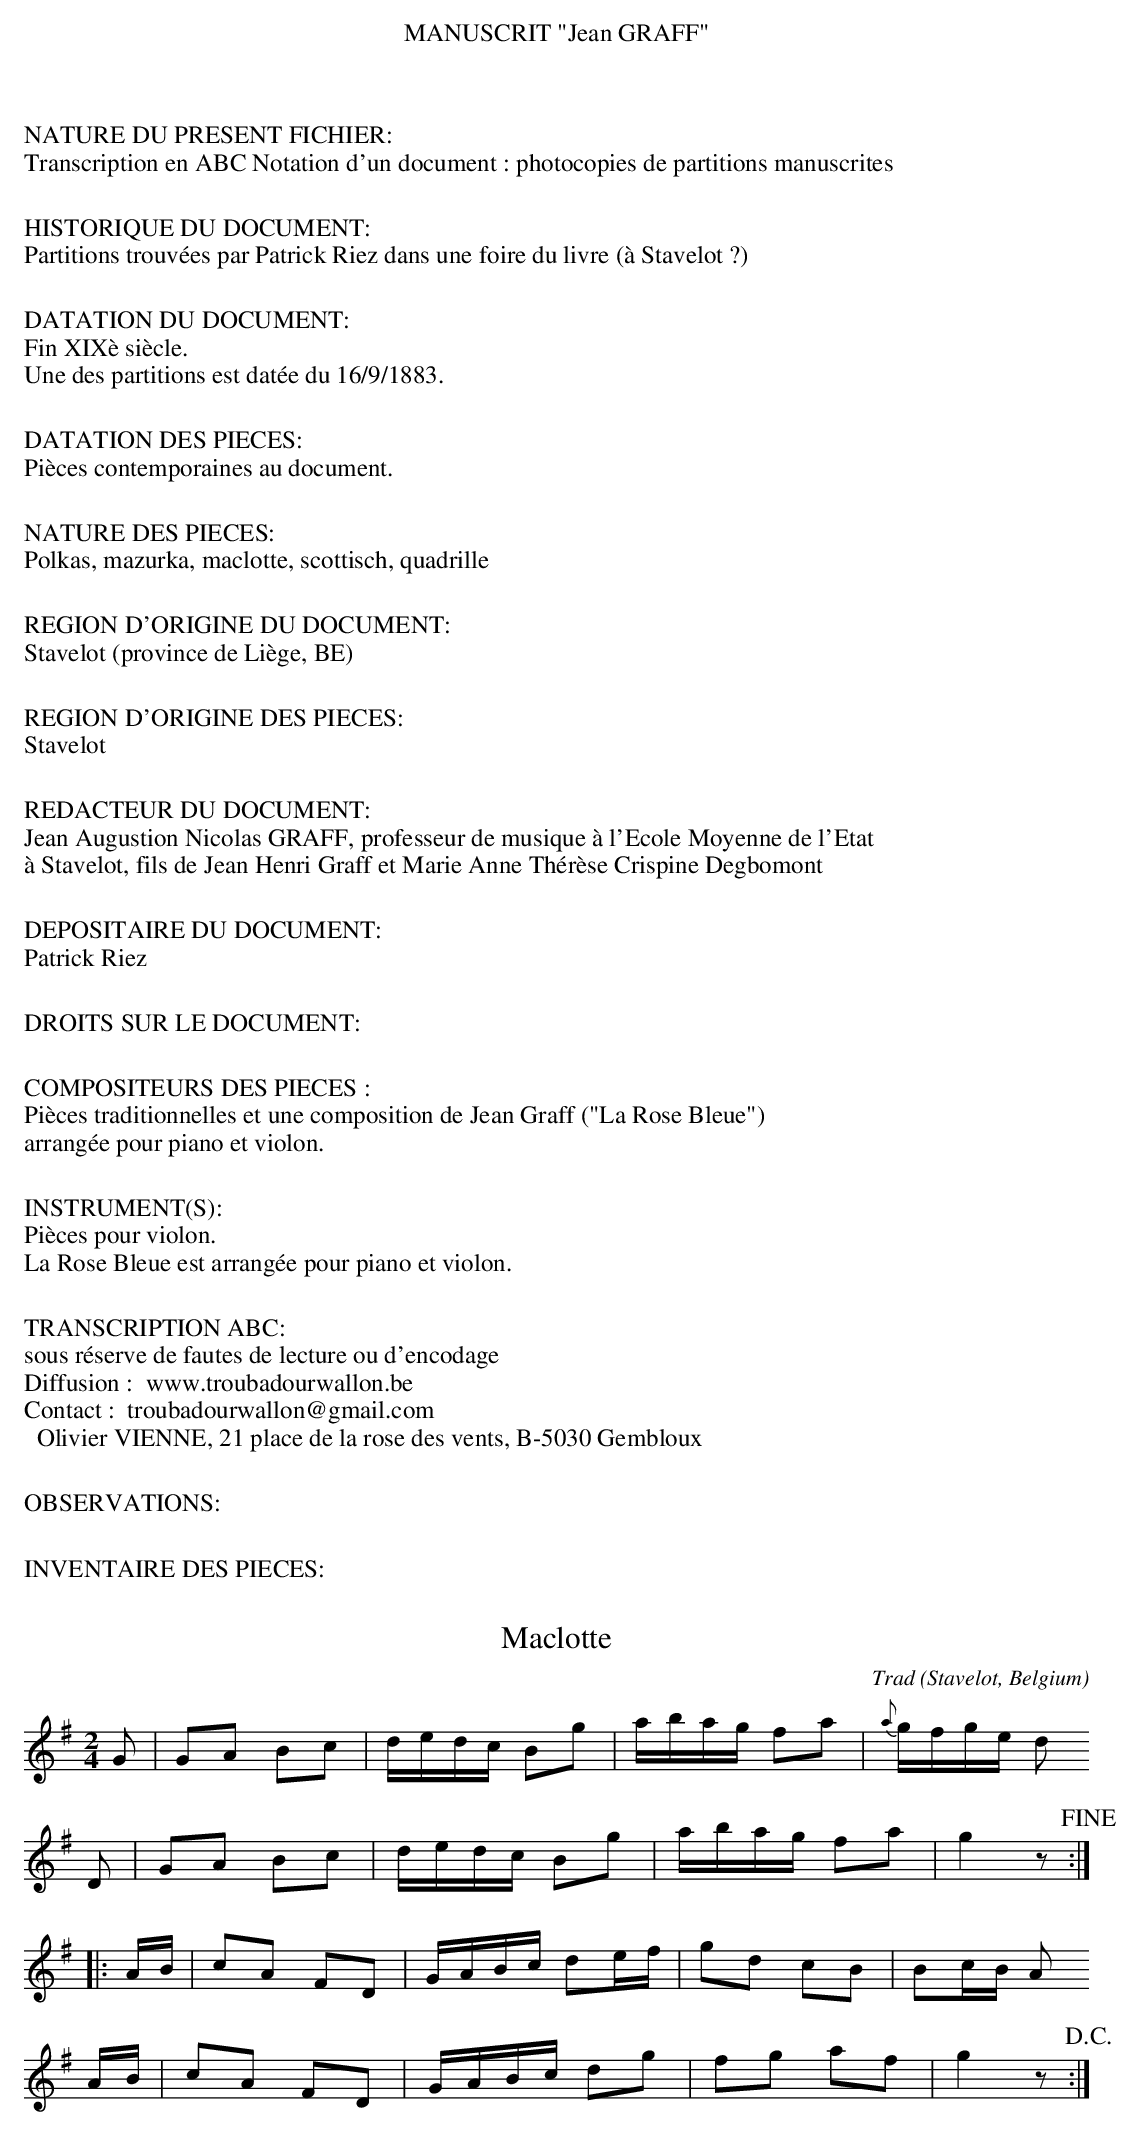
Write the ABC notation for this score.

X:1
T:Maclotte
C:Trad
O:Stavelot, Belgium
M:2/4
K:G
L:1/16
G2|G2A2 B2c2|dedc B2g2|abag f2a2|{a}gfge d2
D2|G2A2 B2c2|dedc B2g2|abag f2a2|g4 z2!fine!:|]
|:AB|c2A2 F2D2|GABc d2ef|g2d2 c2B2|B2cB A2
AB|c2A2 F2D2|GABc d2g2|f2g2 a2f2|g4 z2!D.C.!:|]
